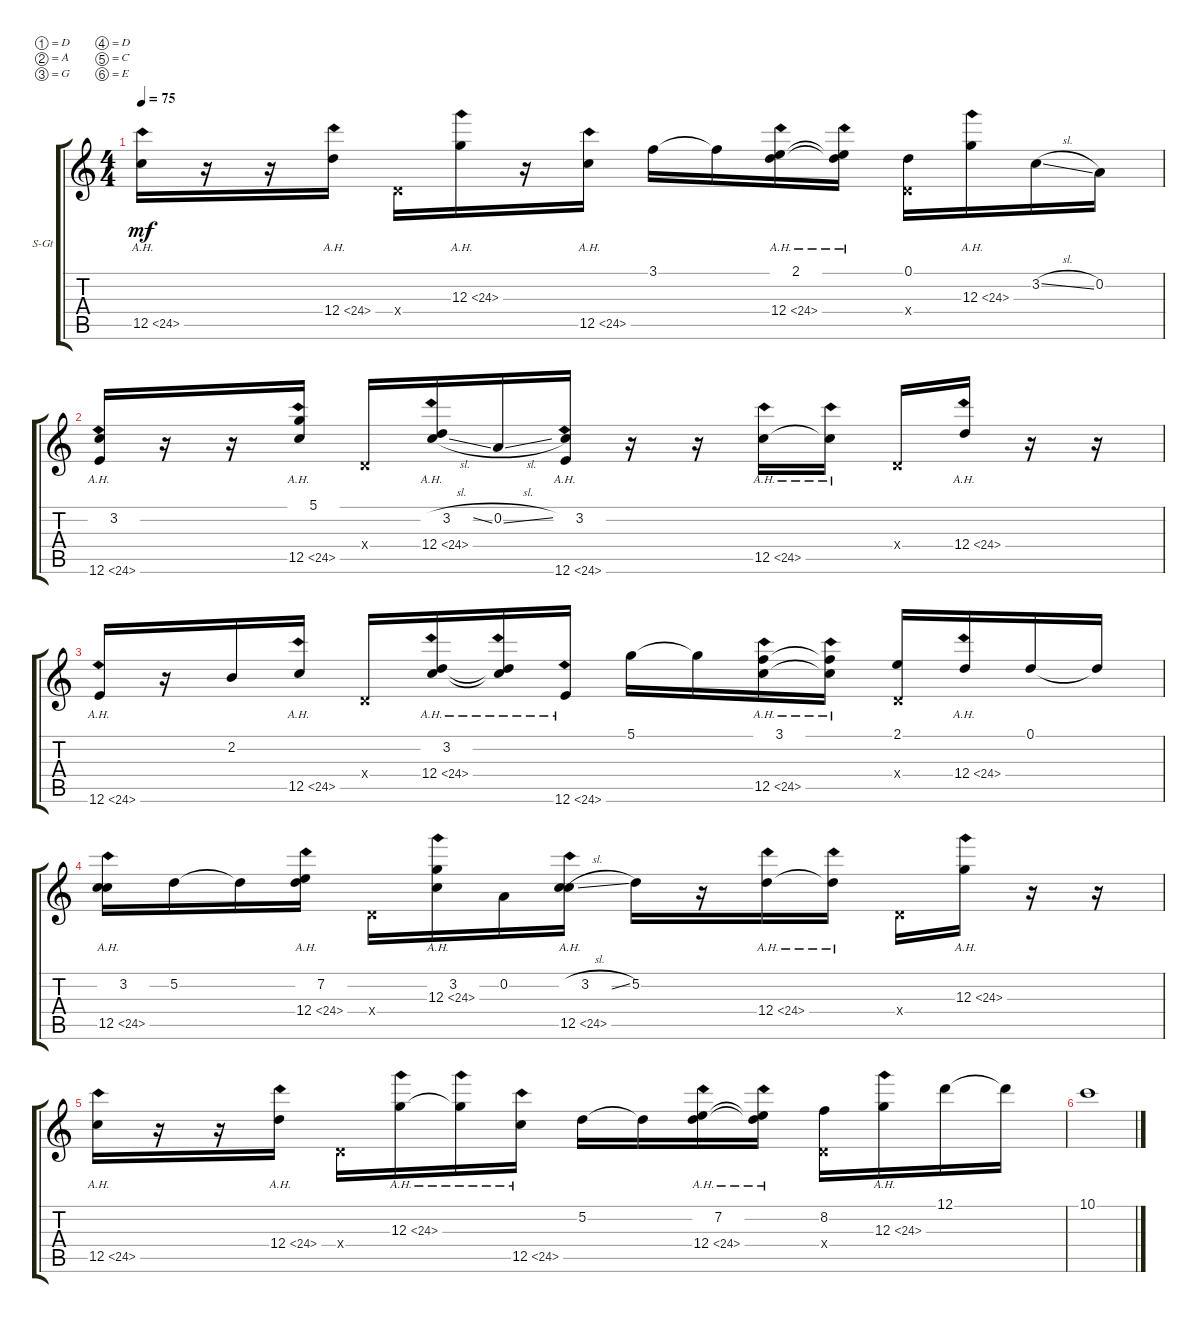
\bracketExtendMode groupsimilarinstruments
\firstSystemTrackNameOrientation horizontal
\otherSystemsTrackNameOrientation horizontal
\track ("Utwór 1" "S-Gt") {instrument acousticguitarsteel}
\staff {score tabs}
\tuning (D4 A3 G3 D3 C3 E2)
\ts (4 4)
\tempo 75
\clef g2
\ks c
12.5{ah 12}.16{dy mf} r.16 r.16 12.4{ah 12}.16 0.4{x}.16 12.3{ah 12}.16 r.16 12.5{ah 12}.16 3.1.16 3.1{t}.16 (2.1 12.4{ah 12}).16 (2.1{t} 12.4{ah 12 t}).16 (0.1 0.4{x}).16 12.3{ah 12}.16 3.2{sl}.16 0.2.16 |
(12.6{ah 12} 3.2).16 r.16 r.16 (12.5{ah 12} 5.1).16 0.4{x}.16 (12.4{ah 12} 3.2{sl}).16 0.2{sl}.16 (3.2 12.6{ah 12}).16 r.16 r.16 12.5{ah 12}.16 12.5{ah 12 t}.16 0.4{x}.16 12.4{ah 12}.16 r.16 r.16 |
12.6{ah 12}.16 r.16 2.2.16 12.5{ah 12}.16 0.4{x}.16 (12.4{ah 12} 3.2).16 (12.4{ah 12 t} 3.2{t}).16 12.6{ah 12}.16 5.1.16 5.1{t}.16 (12.5{ah 12} 3.1).16 (12.5{ah 12 t} 3.1{t}).16 (2.1 0.4{x}).16 12.4{ah 12}.16 0.1.16 0.1{t}.16 |
\scale
0.478992 (12.5{ah 12} 3.2).16 5.2.16 5.2{t}.16 (12.4{ah 12} 7.2).16 0.4{x}.16 (12.3{ah 12} 3.2).16 0.2.16 (12.5{ah 12} 3.2{sl}).16 5.2.16 r.16 12.4{ah 12}.16 12.4{ah 12 t}.16 0.4{x}.16 12.3{ah 12}.16 r.16 r.16 |
\scale
0.435574 12.5{ah 12}.16 r.16 r.16 12.4{ah 12}.16 0.4{x}.16 12.3{ah 12}.16 12.3{ah 12 t}.16 12.5{ah 12}.16 5.2.16 5.2{t}.16 (7.2 12.4{ah 12}).16 (7.2{t} 12.4{ah 12 t}).16 (8.2 0.4{x}).16 12.3{ah 12}.16 12.1.16 12.1{t}.16 |
\scale
0.0854342 10.1.1
